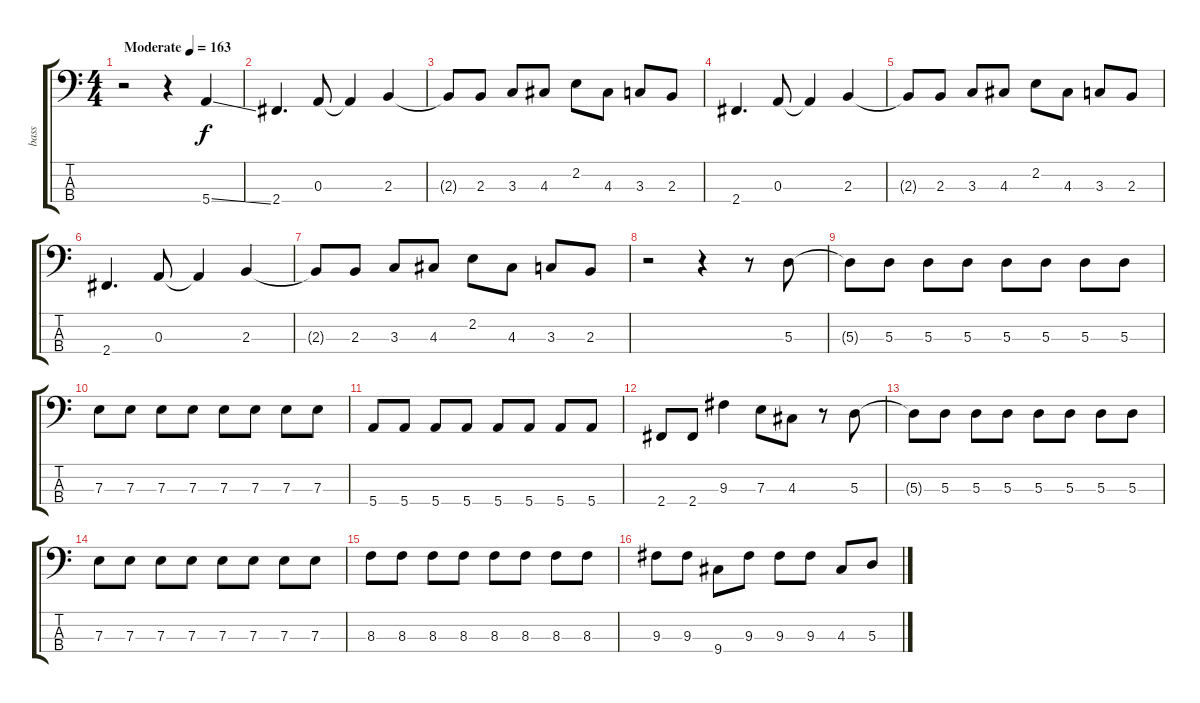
\track ("bass" "bass") {instrument electricbasspick}
\staff {score tabs}
\tuning (G2 D2 A1 E1) {hide}
\ts (4 4)
\tempo (163 "Moderate")
\clef f4
\ks c
r.2{dy f instrument electricbasspick} r.4 5.4{ss}.4 |
2.4.4{d} 0.3.8 0.3{t}.4 2.3.4 |
2.3{t}.8 2.3.8 3.3.8 4.3.8 2.2.8 4.3.8 3.3.8 2.3.8 |
2.4.4{d} 0.3.8 0.3{t}.4 2.3.4 |
2.3{t}.8 2.3.8 3.3.8 4.3.8 2.2.8 4.3.8 3.3.8 2.3.8 |
2.4.4{d} 0.3.8 0.3{t}.4 2.3.4 |
2.3{t}.8 2.3.8 3.3.8 4.3.8 2.2.8 4.3.8 3.3.8 2.3.8 |
r.2 r.4 r.8 5.3.8 |
5.3{t}.8 5.3.8 5.3.8 5.3.8 5.3.8 5.3.8 5.3.8 5.3.8 |
7.3.8 7.3.8 7.3.8 7.3.8 7.3.8 7.3.8 7.3.8 7.3.8 |
5.4.8 5.4.8 5.4.8 5.4.8 5.4.8 5.4.8 5.4.8 5.4.8 |
2.4.8 2.4.8 9.3.4 7.3.8 4.3.8 r.8 5.3.8 |
5.3{t}.8 5.3.8 5.3.8 5.3.8 5.3.8 5.3.8 5.3.8 5.3.8 |
7.3.8 7.3.8 7.3.8 7.3.8 7.3.8 7.3.8 7.3.8 7.3.8 |
8.3.8 8.3.8 8.3.8 8.3.8 8.3.8 8.3.8 8.3.8 8.3.8 |
9.3.8 9.3.8 9.4.8 9.3.8 9.3.8 9.3.8 4.3.8 5.3.8
